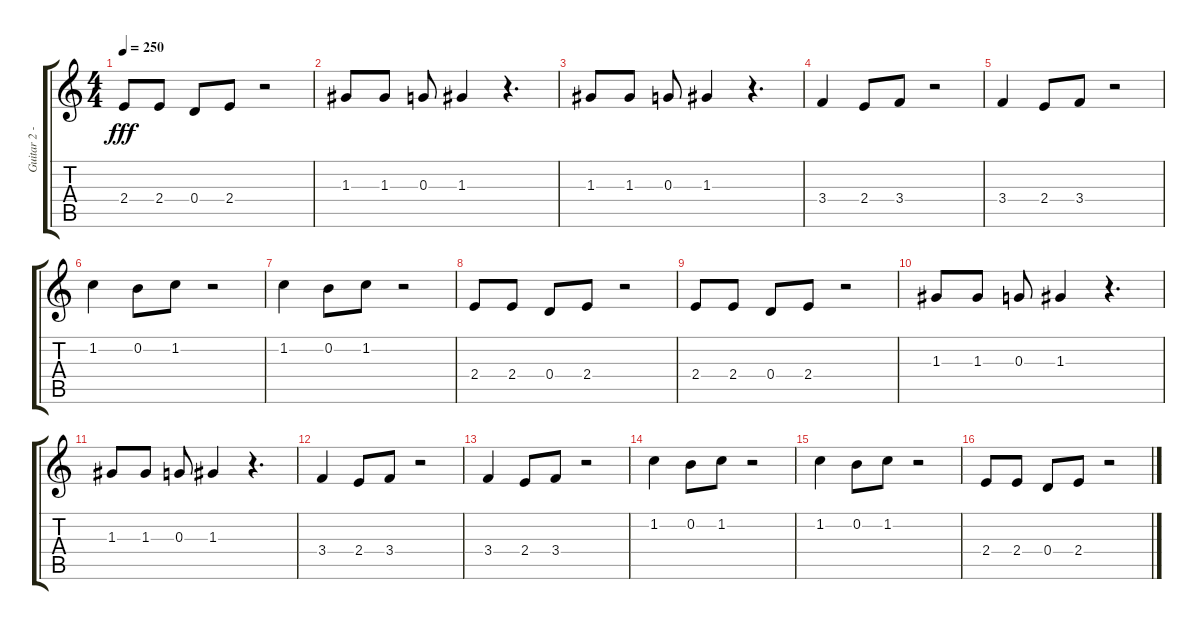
\track ("Guitar 2 - Eric Melvin" "Guitar 2 -") {instrument distortionguitar}
\staff {score tabs}
\tuning (E4 B3 G3 D3 A2 E2) {hide}
\ts (4 4)
\tempo 250
\clef g2
\ks c
2.4.8{dy fff} 2.4.8 0.4.8 2.4.8 r.2 |
1.3.8 1.3.8 0.3.8 1.3.4 r.4{d} |
1.3.8 1.3.8 0.3.8 1.3.4 r.4{d} |
3.4.4 2.4.8 3.4.8 r.2 |
3.4.4 2.4.8 3.4.8 r.2 |
1.2.4 0.2.8 1.2.8 r.2 |
1.2.4 0.2.8 1.2.8 r.2 |
2.4.8 2.4.8 0.4.8 2.4.8 r.2 |
2.4.8 2.4.8 0.4.8 2.4.8 r.2 |
1.3.8 1.3.8 0.3.8 1.3.4 r.4{d} |
1.3.8 1.3.8 0.3.8 1.3.4 r.4{d} |
3.4.4 2.4.8 3.4.8 r.2 |
3.4.4 2.4.8 3.4.8 r.2 |
1.2.4 0.2.8 1.2.8 r.2 |
1.2.4 0.2.8 1.2.8 r.2 |
2.4.8 2.4.8 0.4.8 2.4.8 r.2
